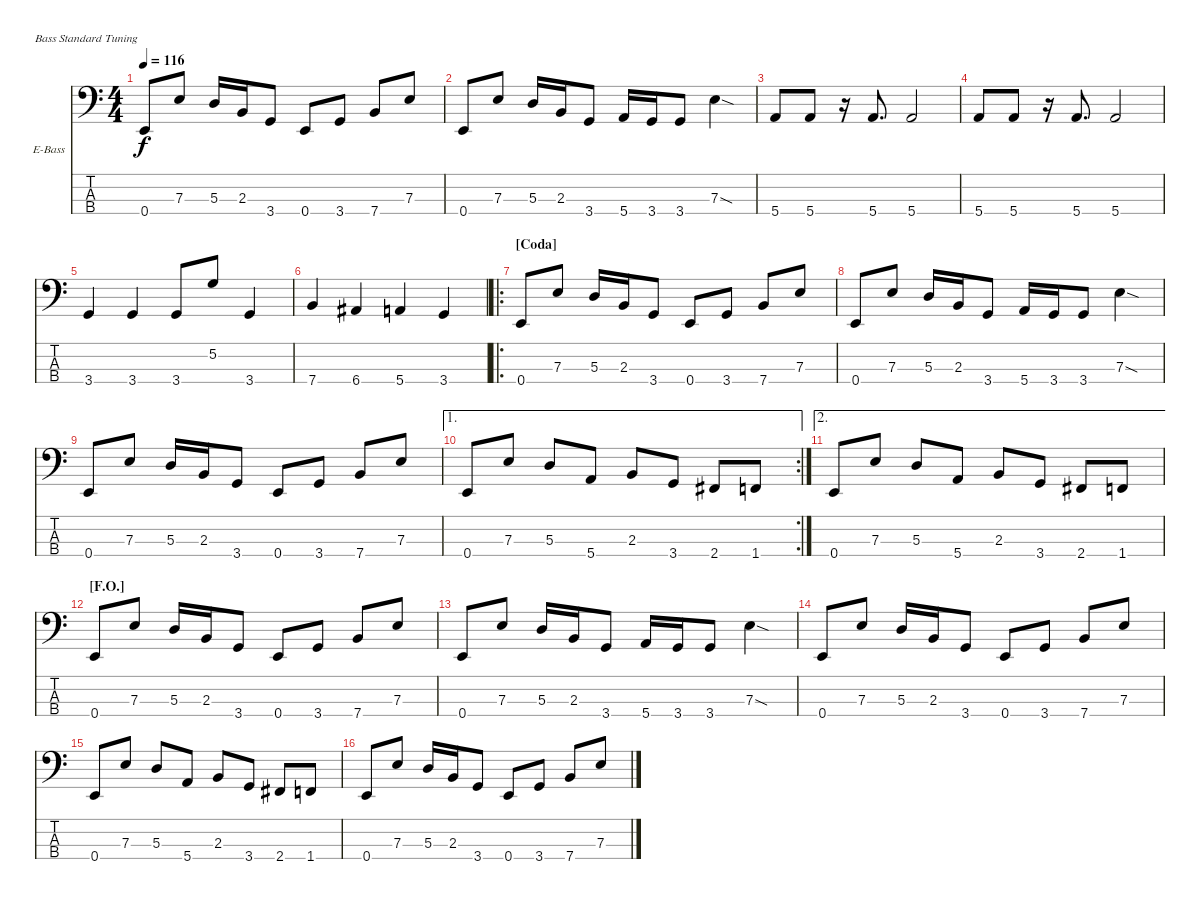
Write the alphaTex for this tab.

\bracketExtendMode nobrackets
\firstSystemTrackNameOrientation horizontal
\otherSystemsTrackNameOrientation horizontal
\track ("Bass" "E-Bass") {instrument electricbassfinger}
\staff {score tabs}
\tuning (G2 D2 A1 E1)
\ts (4 4)
\tempo 116
\clef f4
\ks c
0.4.8{dy f} 7.3.8 5.3.16 2.3.16 3.4.8 0.4.8 3.4.8 7.4.8 7.3.8 |
0.4.8 7.3.8 5.3.16 2.3.16 3.4.8 5.4.16 3.4.16 3.4.8 7.3{sod}.4 |
5.4.8 5.4.8 r.16 5.4.8{d} 5.4.2 |
5.4.8 5.4.8 r.16 5.4.8{d} 5.4.2 |
3.4.4 3.4.4 3.4.8 5.2.8 3.4.4 |
7.4.4 6.4.4 5.4.4 3.4.4 |
\ro
\section ("" "[Coda]")
0.4.8 7.3.8 5.3.16 2.3.16 3.4.8 0.4.8 3.4.8 7.4.8 7.3.8 |
0.4.8 7.3.8 5.3.16 2.3.16 3.4.8 5.4.16 3.4.16 3.4.8 7.3{sod}.4 |
0.4.8 7.3.8 5.3.16 2.3.16 3.4.8 0.4.8 3.4.8 7.4.8 7.3.8 |
\ae 1
\rc 2
0.4.8 7.3.8 5.3.8 5.4.8 2.3.8 3.4.8 2.4.8 1.4.8 |
\ae 2
0.4.8 7.3.8 5.3.8 5.4.8 2.3.8 3.4.8 2.4.8 1.4.8 |
\section ("" "[F.O.]")
0.4.8 7.3.8 5.3.16 2.3.16 3.4.8 0.4.8 3.4.8 7.4.8 7.3.8 |
0.4.8 7.3.8 5.3.16 2.3.16 3.4.8 5.4.16 3.4.16 3.4.8 7.3{sod}.4 |
0.4.8 7.3.8 5.3.16 2.3.16 3.4.8 0.4.8 3.4.8 7.4.8 7.3.8 |
0.4.8 7.3.8 5.3.8 5.4.8 2.3.8 3.4.8 2.4.8 1.4.8 |
0.4.8 7.3.8 5.3.16 2.3.16 3.4.8 0.4.8 3.4.8 7.4.8 7.3.8
